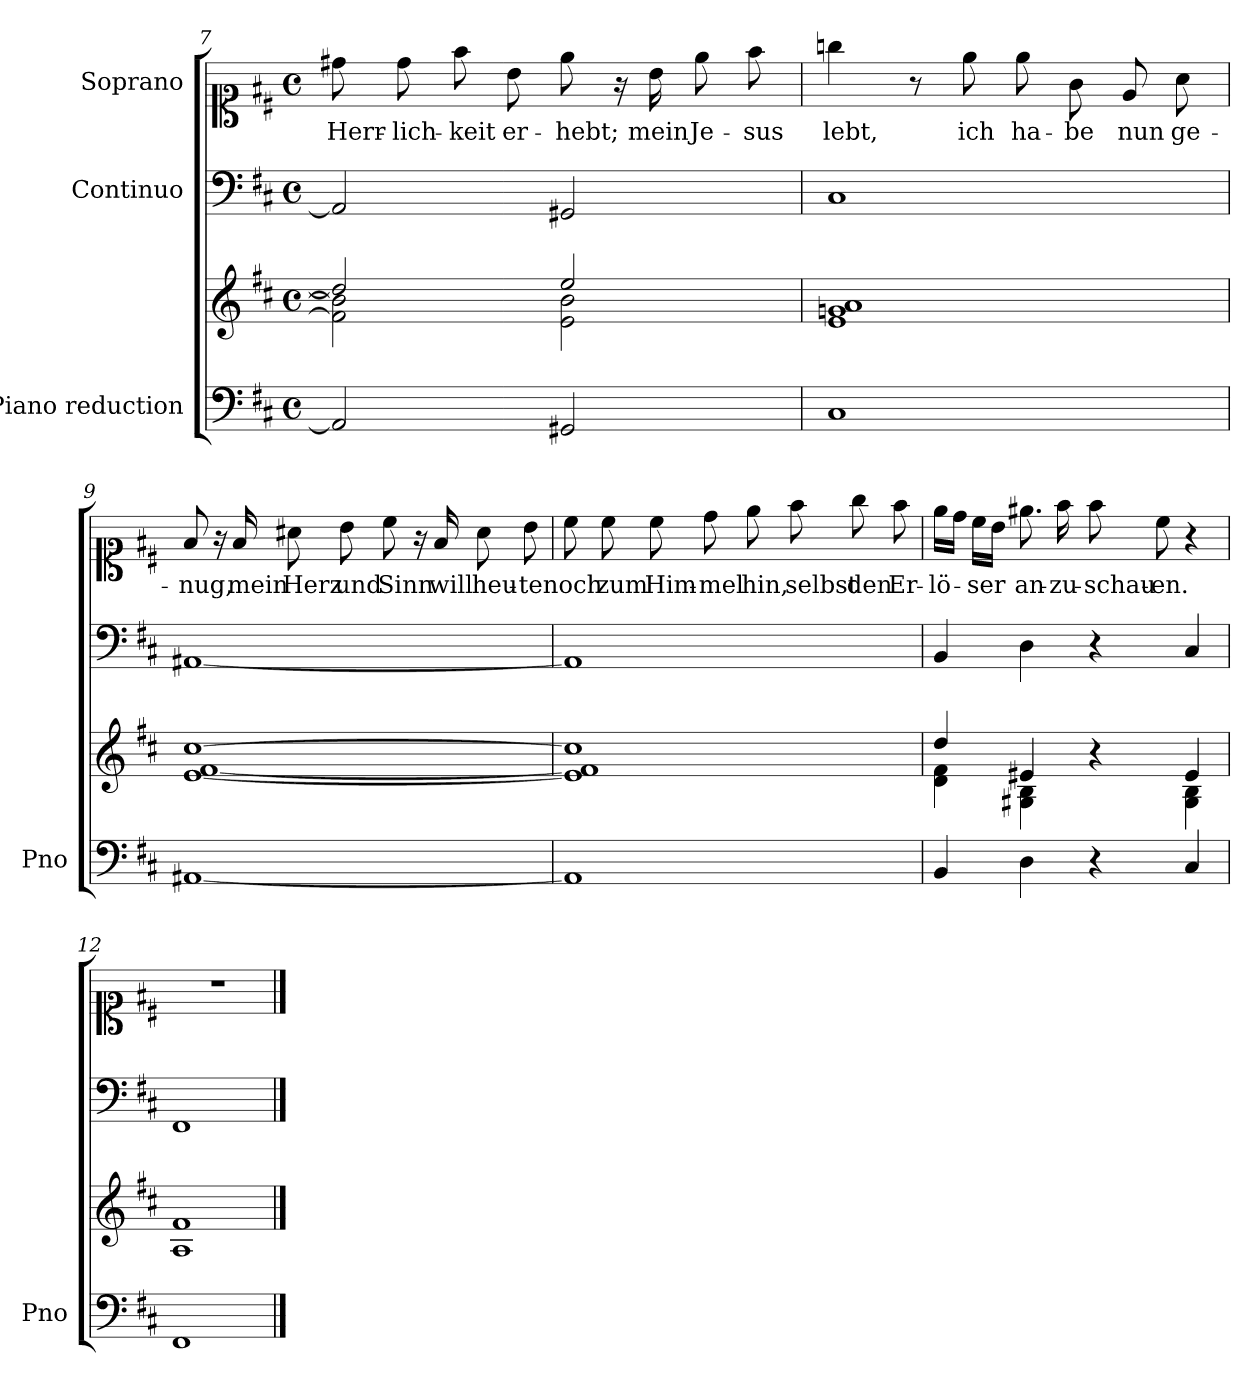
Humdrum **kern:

**kern	**kern	**kern	**kern	**text
*part3	*part3	*part2	*part1	*part1
*staff4	*staff3	*staff2	*staff1	*staff1
*I"Piano reduction	*	*I"Continuo	*I"Soprano	*
*I'Pno	*	*	*	*
!!LO:LB:g=z
*clefF4	*clefG2	*clefF4	*clefC1	*
*k[f#c#]	*k[f#c#]	*k[f#c#]	*k[f#c#]	*
*M4/4	*M4/4	*M4/4	*M4/4	*
*met(c)	*met(c)	*met(c)	*met(c)	*
=7	=7	=7	=7	=7
*	*^	*	*	*
!	!	!	!	!	!LO:LY:b
2AA/]	2dd#/]	2f#\] 2b\]	2AA/]	8dd#X\	-Herr-
!	!	!	!	!	!LO:LY:b
.	.	.	.	8dd#\	-lich-
!	!	!	!	!	!LO:LY:b
.	.	.	.	8ff#\	-keit
!	!	!	!	!	!LO:LY:b
.	.	.	.	8b\	er-
!	!	!	!	!	!LO:LY:b
2GG#X/	2ee/	2e\ 2b\	2GG#X/	8ee\	-hebt;
.	.	.	.	16r	.
!	!	!	!	!	!LO:LY:b
.	.	.	.	16b\	mein
!	!	!	!	!	!LO:LY:b
.	.	.	.	8ee\	Je-
!	!	!	!	!	!LO:LY:b
.	.	.	.	8ff#\	-sus
*	*v	*v	*	*	*
=8	=8	=8	=8	=8
!	!	!	!	!LO:LY:b
1C#	1e 1gn 1a	1C#	4ggn\	lebt,
.	.	.	8r	.
!	!	!	!	!LO:LY:b
.	.	.	8ee\	ich
!	!	!	!	!LO:LY:b
.	.	.	8ee\	ha-
!	!	!	!	!LO:LY:b
.	.	.	8g\	-be
!	!	!	!	!LO:LY:b
.	.	.	8e/	nun
!	!	!	!	!LO:LY:b
.	.	.	8a\	ge-
=9	=9	=9	=9	=9
!	!	!	!	!LO:LY:b
[1AA#X	[1e [1f# [1cc#	[1AA#X	8f#/	-nug,
.	.	.	16r	.
!	!	!	!	!LO:LY:b
.	.	.	16f#/	mein
!	!	!	!	!LO:LY:b
.	.	.	8a#X\	Herz
!	!	!	!	!LO:LY:b
.	.	.	8b\	und
!	!	!	!	!LO:LY:b
.	.	.	8cc#\	Sinn
.	.	.	16r	.
!	!	!	!	!LO:LY:b
.	.	.	16f#/	will
!	!	!	!	!LO:LY:b
.	.	.	8a#\	heu-
!	!	!	!	!LO:LY:b
.	.	.	8b\	-te
!!LO:LB:g=z
=10	=10	=10	=10	=10
!	!	!	!	!LO:LY:b
1AA#]	1e] 1f#] 1cc#]	1AA#]	8cc#\	noch
!	!	!	!	!LO:LY:b
.	.	.	8cc#\	zum
!	!	!	!	!LO:LY:b
.	.	.	8cc#\	Him-
!	!	!	!	!LO:LY:b
.	.	.	8dd\	-mel
!	!	!	!	!LO:LY:b
.	.	.	8ee\	hin,
!	!	!	!	!LO:LY:b
.	.	.	8ff#\	selbst
!	!	!	!	!LO:LY:b
.	.	.	8gg\	den
!	!	!	!	!LO:LY:b
.	.	.	8ff#\	Er-
=11	=11	=11	=11	=11
*	*^	*	*	*
!	!	!	!	!	!LO:LY:b
4BB/	4dd/	4d\ 4f#\	4BB/	16ee\LL	-lö-
.	.	.	.	16dd\JJ	.
!	!	!	!	!	!LO:LY:b
.	.	.	.	16cc#\LL	-ser
.	.	.	.	16b\JJ	.
!	!	!	!	!	!LO:LY:b
4D\	4e#X/	4G#X\ 4B\	4D\	8.ee#X\	an-
!	!	!	!	!	!LO:LY:b
.	.	.	.	16ff#\	-zu-
!	!	!	!	!	!LO:LY:b
4r	4r	4ryy	4r	8ff#\	-schau-
!	!	!	!	!	!LO:LY:b
.	.	.	.	8cc#\	-en.
4C#/	4e#/	4G#\ 4B\	4C#/	4r	.
*	*v	*v	*	*	*
=12	=12	=12	=12	=12
1FF#	1A 1f#	1FF#	1r	.
==	==	==	==	==
*-	*-	*-	*-	*-
